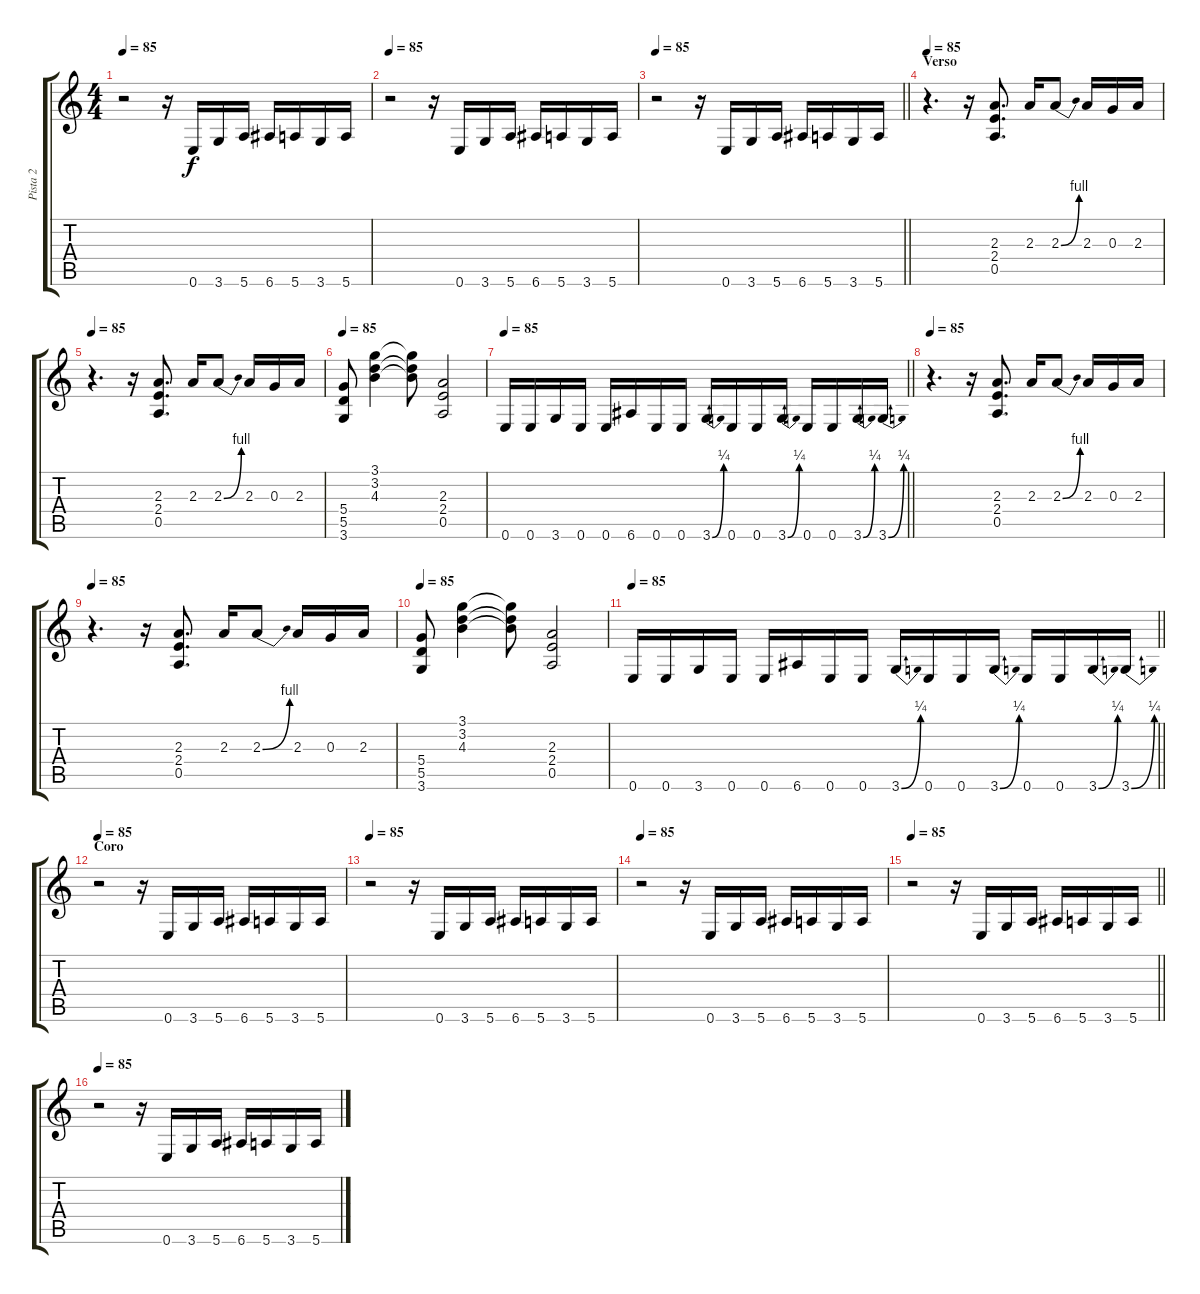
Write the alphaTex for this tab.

\track ("Pista 2" "Pista 2") {instrument overdrivenguitar}
\staff {score tabs}
\tuning (E4 B3 G3 D3 A2 E2) {hide}
\ts (4 4)
\tempo 85
\clef g2
\ks c
r.2{dy f} r.16 0.6.16 3.6.16 5.6.16 6.6.16 5.6.16 3.6.16 5.6.16 |
\tempo 85
r.2 r.16 0.6.16 3.6.16 5.6.16 6.6.16 5.6.16 3.6.16 5.6.16 |
\tempo 85
\barLineRight lightlight
r.2 r.16 0.6.16 3.6.16 5.6.16 6.6.16 5.6.16 3.6.16 5.6.16 |
\section ("" "Verso")
\tempo 85
r.4{d} r.16 (2.3 2.4 0.5).8{d} 2.3.16 2.3{be (bend 0 0 60 4)}.8 2.3.16 0.3.16 2.3.16 |
\tempo 85
r.4{d} r.16 (2.3 2.4 0.5).8{d} 2.3.16 2.3{be (bend 0 0 60 4)}.8 2.3.16 0.3.16 2.3.16 |
\tempo 85
(5.4 5.5 3.6).8 (3.1 3.2 4.3).4 (3.1{t} 3.2{t} 4.3{t}).8 (2.3 2.4 0.5).2 |
\tempo 90
\tempo 85
\barLineRight lightlight
0.6.16 0.6.16 3.6.16 0.6.16 0.6.16 6.6.16 0.6.16 0.6.16 3.6{be (bend 0 0 60 1)}.16 0.6.16 0.6.16 3.6{be (bend 0 0 60 1)}.16 0.6.16 0.6.16 3.6{be (bend 0 0 60 1)}.16 3.6{be (bend 0 0 60 1)}.16 |
\section ("" "")
\tempo 85
r.4{d} r.16 (2.3 2.4 0.5).8{d} 2.3.16 2.3{be (bend 0 0 60 4)}.8 2.3.16 0.3.16 2.3.16 |
\tempo 85
r.4{d} r.16 (2.3 2.4 0.5).8{d} 2.3.16 2.3{be (bend 0 0 60 4)}.8 2.3.16 0.3.16 2.3.16 |
\tempo 85
(5.4 5.5 3.6).8 (3.1 3.2 4.3).4 (3.1{t} 3.2{t} 4.3{t}).8 (2.3 2.4 0.5).2 |
\tempo 90
\tempo 85
\barLineRight lightlight
0.6.16 0.6.16 3.6.16 0.6.16 0.6.16 6.6.16 0.6.16 0.6.16 3.6{be (bend 0 0 60 1)}.16 0.6.16 0.6.16 3.6{be (bend 0 0 60 1)}.16 0.6.16 0.6.16 3.6{be (bend 0 0 60 1)}.16 3.6{be (bend 0 0 60 1)}.16 |
\section ("" "Coro")
\tempo 85
r.2 r.16 0.6.16 3.6.16 5.6.16 6.6.16 5.6.16 3.6.16 5.6.16 |
\tempo 85
r.2 r.16 0.6.16 3.6.16 5.6.16 6.6.16 5.6.16 3.6.16 5.6.16 |
\tempo 85
r.2 r.16 0.6.16 3.6.16 5.6.16 6.6.16 5.6.16 3.6.16 5.6.16 |
\tempo 85
\barLineRight lightlight
r.2 r.16 0.6.16 3.6.16 5.6.16 6.6.16 5.6.16 3.6.16 5.6.16 |
\section ("" "")
\tempo 85
r.2 r.16 0.6.16 3.6.16 5.6.16 6.6.16 5.6.16 3.6.16 5.6.16
